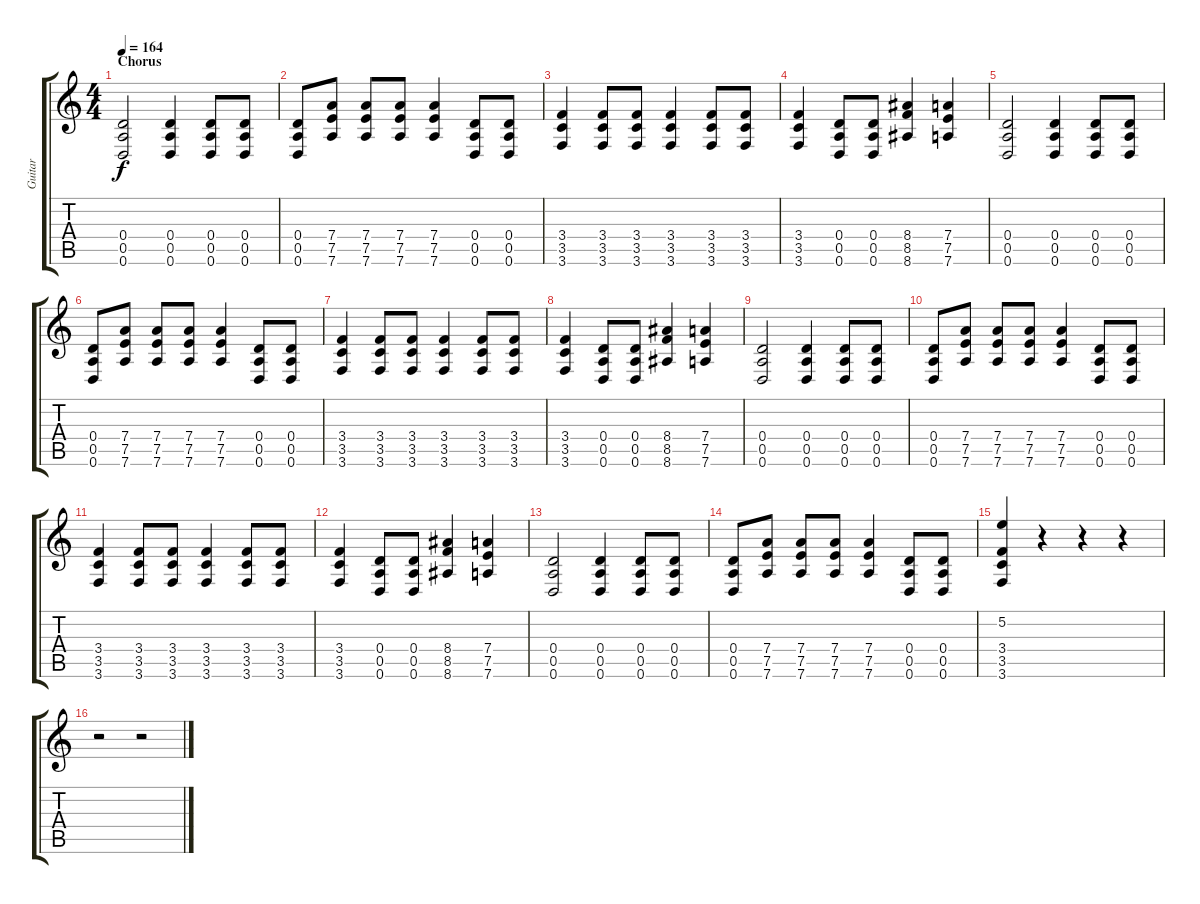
\track ("Guitar" "Guitar") {instrument overdrivenguitar}
\staff {score tabs}
\tuning (E4 B3 G3 D3 A2 D2) {hide}
\ts (4 4)
\section ("" "Chorus")
\tempo 164
\clef g2
\ks c
(0.4 0.5 0.6).2{dy f} (0.4 0.5 0.6).4 (0.4 0.5 0.6).8 (0.4 0.5 0.6).8 |
(0.4 0.5 0.6).8 (7.4 7.5 7.6).8 (7.4 7.5 7.6).8 (7.4 7.5 7.6).8 (7.4 7.5 7.6).4 (0.4 0.5 0.6).8 (0.4 0.5 0.6).8 |
(3.4 3.5 3.6).4 (3.4 3.5 3.6).8 (3.4 3.5 3.6).8 (3.4 3.5 3.6).4 (3.4 3.5 3.6).8 (3.4 3.5 3.6).8 |
(3.4 3.5 3.6).4 (0.4 0.5 0.6).8 (0.4 0.5 0.6).8 (8.4 8.5 8.6).4 (7.4 7.5 7.6).4 |
(0.4 0.5 0.6).2 (0.4 0.5 0.6).4 (0.4 0.5 0.6).8 (0.4 0.5 0.6).8 |
(0.4 0.5 0.6).8 (7.4 7.5 7.6).8 (7.4 7.5 7.6).8 (7.4 7.5 7.6).8 (7.4 7.5 7.6).4 (0.4 0.5 0.6).8 (0.4 0.5 0.6).8 |
(3.4 3.5 3.6).4 (3.4 3.5 3.6).8 (3.4 3.5 3.6).8 (3.4 3.5 3.6).4 (3.4 3.5 3.6).8 (3.4 3.5 3.6).8 |
(3.4 3.5 3.6).4 (0.4 0.5 0.6).8 (0.4 0.5 0.6).8 (8.4 8.5 8.6).4 (7.4 7.5 7.6).4 |
(0.4 0.5 0.6).2 (0.4 0.5 0.6).4 (0.4 0.5 0.6).8 (0.4 0.5 0.6).8 |
(0.4 0.5 0.6).8 (7.4 7.5 7.6).8 (7.4 7.5 7.6).8 (7.4 7.5 7.6).8 (7.4 7.5 7.6).4 (0.4 0.5 0.6).8 (0.4 0.5 0.6).8 |
(3.4 3.5 3.6).4 (3.4 3.5 3.6).8 (3.4 3.5 3.6).8 (3.4 3.5 3.6).4 (3.4 3.5 3.6).8 (3.4 3.5 3.6).8 |
(3.4 3.5 3.6).4 (0.4 0.5 0.6).8 (0.4 0.5 0.6).8 (8.4 8.5 8.6).4 (7.4 7.5 7.6).4 |
(0.4 0.5 0.6).2 (0.4 0.5 0.6).4 (0.4 0.5 0.6).8 (0.4 0.5 0.6).8 |
(0.4 0.5 0.6).8 (7.4 7.5 7.6).8 (7.4 7.5 7.6).8 (7.4 7.5 7.6).8 (7.4 7.5 7.6).4 (0.4 0.5 0.6).8 (0.4 0.5 0.6).8 |
(5.2 3.4 3.5 3.6).4 r.4 r.4 r.4 |
r.2 r.2
